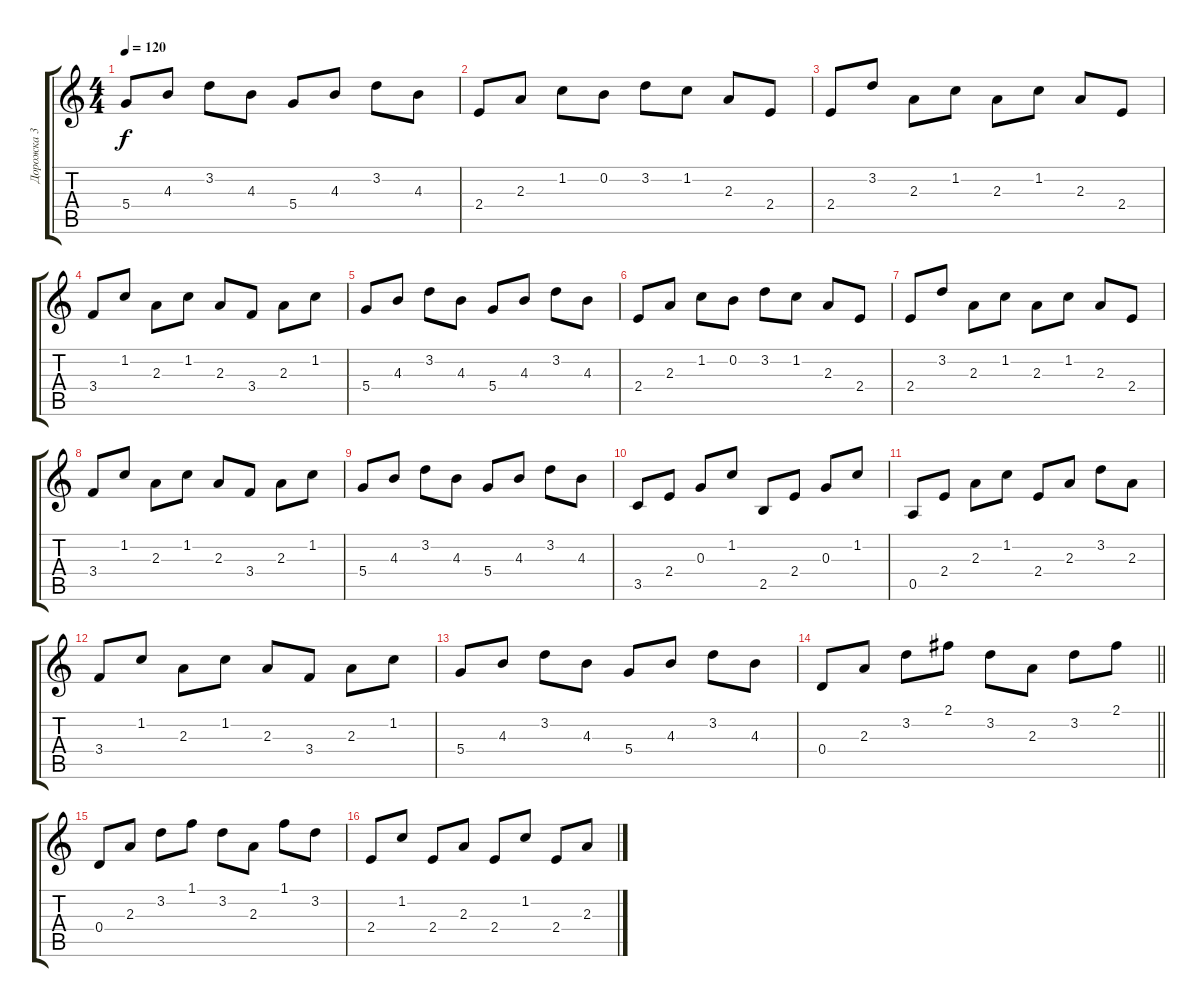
\track ("Дорожка 3" "Дорожка 3") {instrument acousticguitarsteel}
\staff {score tabs}
\tuning (E4 B3 G3 D3 A2 E2) {hide}
\ts (4 4)
\tempo 120
\clef g2
\ks c
5.4.8{dy f} 4.3.8 3.2.8 4.3.8 5.4.8 4.3.8 3.2.8 4.3.8 |
2.4.8 2.3.8 1.2.8 0.2.8 3.2.8 1.2.8 2.3.8 2.4.8 |
2.4.8 3.2.8 2.3.8 1.2.8 2.3.8 1.2.8 2.3.8 2.4.8 |
3.4.8 1.2.8 2.3.8 1.2.8 2.3.8 3.4.8 2.3.8 1.2.8 |
5.4.8 4.3.8 3.2.8 4.3.8 5.4.8 4.3.8 3.2.8 4.3.8 |
2.4.8 2.3.8 1.2.8 0.2.8 3.2.8 1.2.8 2.3.8 2.4.8 |
2.4.8 3.2.8 2.3.8 1.2.8 2.3.8 1.2.8 2.3.8 2.4.8 |
3.4.8 1.2.8 2.3.8 1.2.8 2.3.8 3.4.8 2.3.8 1.2.8 |
5.4.8 4.3.8 3.2.8 4.3.8 5.4.8 4.3.8 3.2.8 4.3.8 |
3.5.8 2.4.8 0.3.8 1.2.8 2.5.8 2.4.8 0.3.8 1.2.8 |
0.5.8 2.4.8 2.3.8 1.2.8 2.4.8 2.3.8 3.2.8 2.3.8 |
3.4.8 1.2.8 2.3.8 1.2.8 2.3.8 3.4.8 2.3.8 1.2.8 |
5.4.8 4.3.8 3.2.8 4.3.8 5.4.8 4.3.8 3.2.8 4.3.8 |
\barLineRight lightlight
0.4.8 2.3.8 3.2.8 2.1.8 3.2.8 2.3.8 3.2.8 2.1.8 |
0.4.8 2.3.8 3.2.8 1.1.8 3.2.8 2.3.8 1.1.8 3.2.8 |
2.4.8 1.2.8 2.4.8 2.3.8 2.4.8 1.2.8 2.4.8 2.3.8
